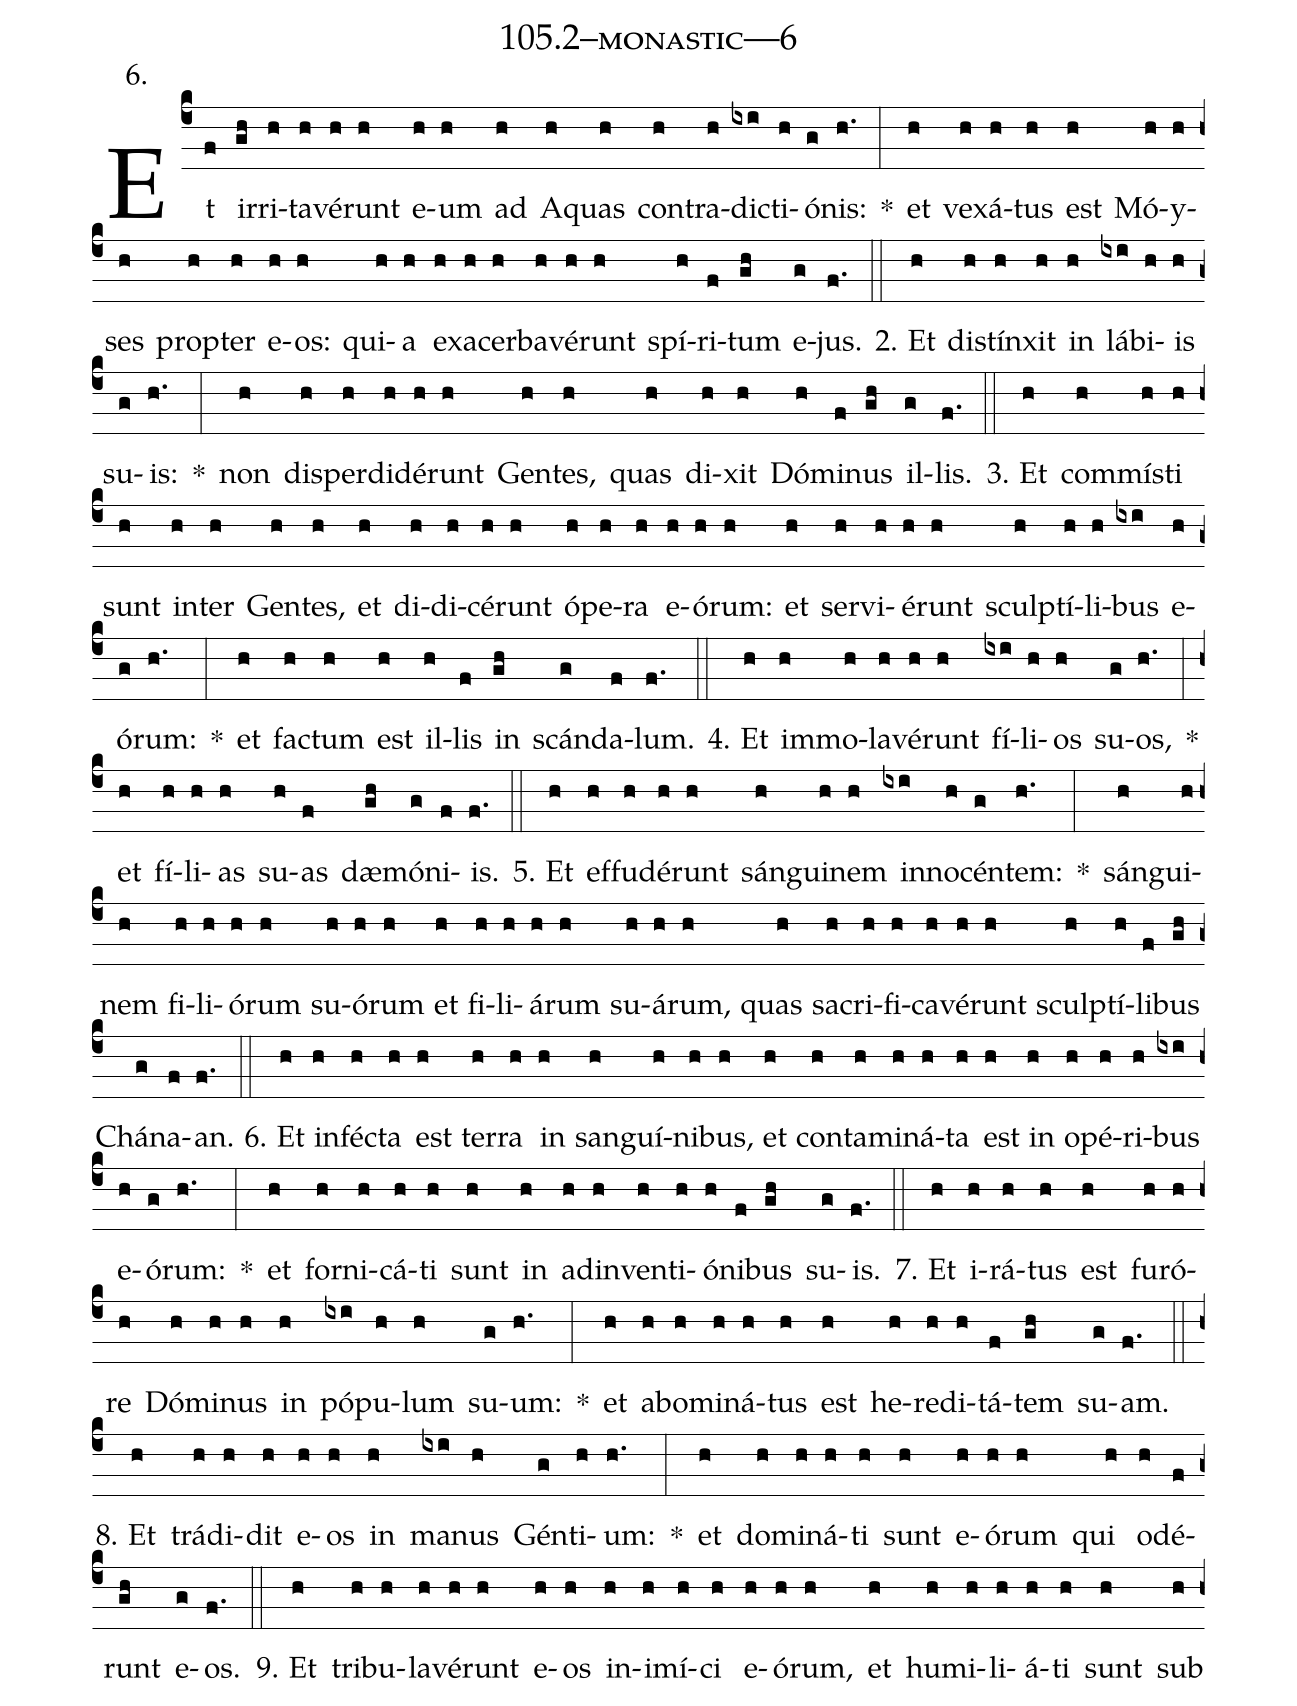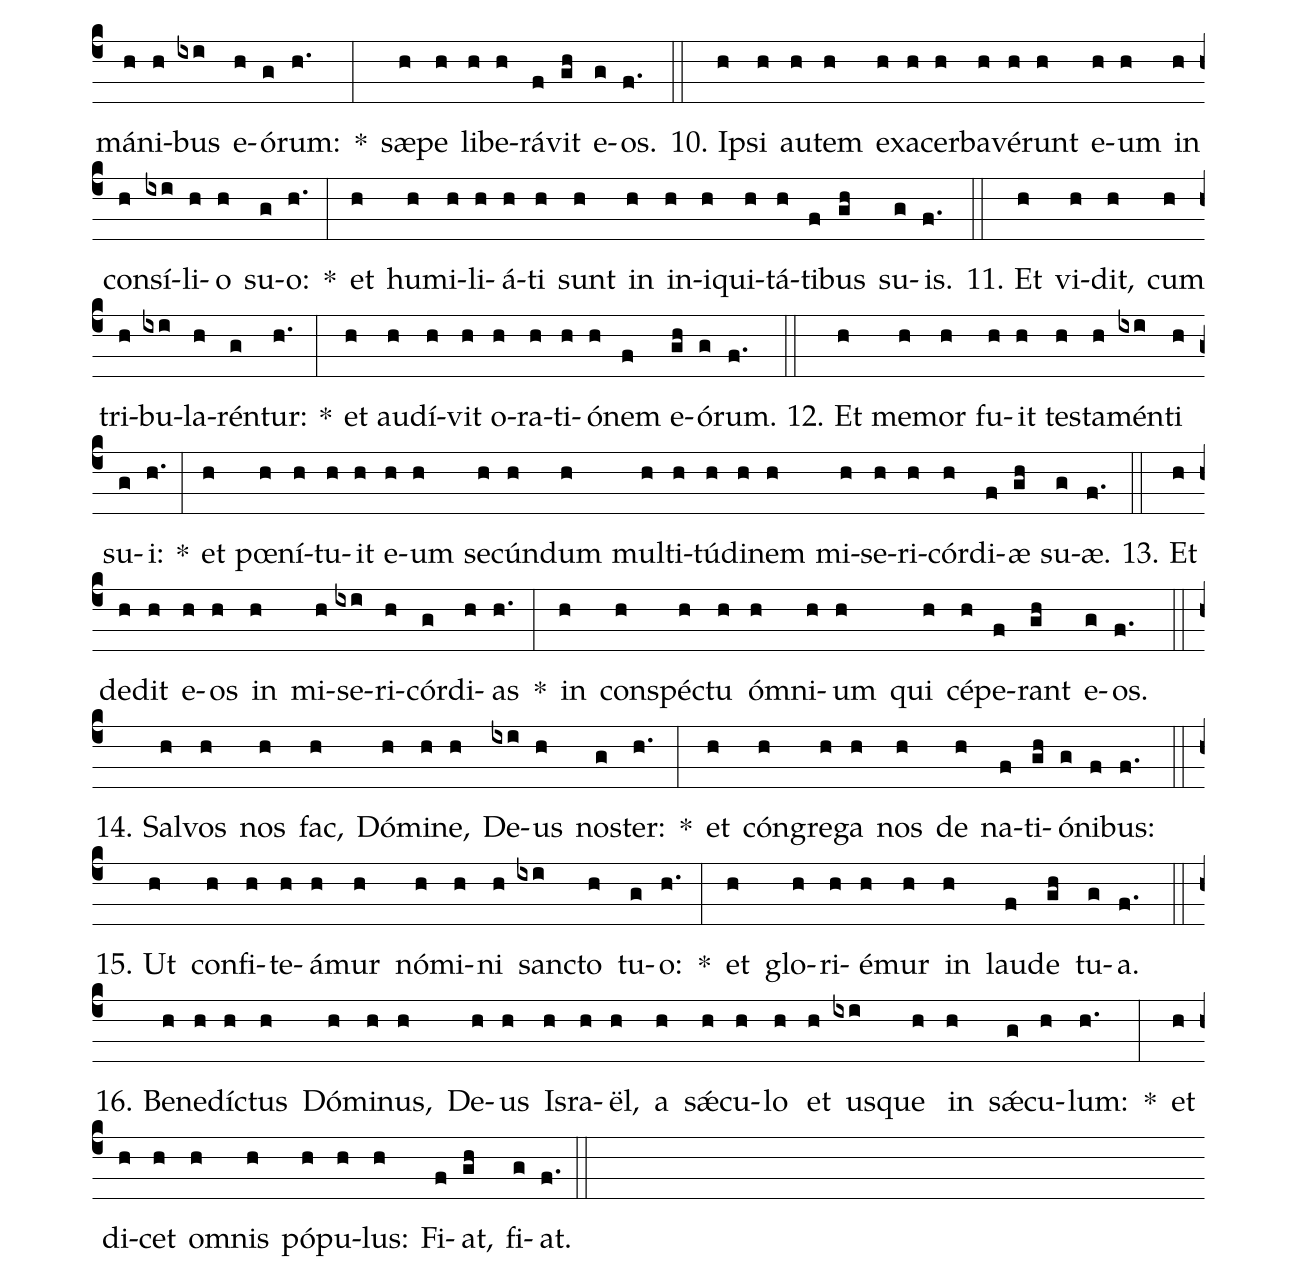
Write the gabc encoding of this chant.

name: 105.2--monastic---6;
annotation: 6.;
%%
(c4)Et(f) ir(gh)ri(h)ta(h)vé(h)runt(h) e(h)um(h) ad(h) A(h)quas(h) con(h)tra(h)dic(ixi)ti(h)ó(g)nis:(h.) *(:) et(h) ve(h)xá(h)tus(h) est(h) Mó(h)y(h)ses(h) prop(h)ter(h) e(h)os:(h) qui(h)a(h) ex(h)a(h)cer(h)ba(h)vé(h)runt(h) spí(h)ri(f)tum(gh) e(g)jus.(f.) (::)
2. Et(h) di(h)stín(h)xit(h) in(h) lá(ixi)bi(h)is(h) su(g)is:(h.) *(:) non(h) dis(h)per(h)di(h)dé(h)runt(h) Gen(h)tes,(h) quas(h) di(h)xit(h) Dó(h)mi(f)nus(gh) il(g)lis.(f.) (::)
3. Et(h) com(h)mís(h)ti(h) sunt(h) in(h)ter(h) Gen(h)tes,(h) et(h) di(h)di(h)cé(h)runt(h) ó(h)pe(h)ra(h) e(h)ó(h)rum:(h) et(h) ser(h)vi(h)é(h)runt(h) sculp(h)tí(h)li(h)bus(ixi) e(h)ó(g)rum:(h.) *(:) et(h) fac(h)tum(h) est(h) il(h)lis(f) in(gh) scán(g)da(f)lum.(f.) (::)
4. Et(h) im(h)mo(h)la(h)vé(h)runt(h) fí(ixi)li(h)os(h) su(g)os,(h.) *(:) et(h) fí(h)li(h)as(h) su(h)as(f) dæ(gh)mó(g)ni(f)is.(f.) (::)
5. Et(h) ef(h)fu(h)dé(h)runt(h) sán(h)gui(h)nem(h) in(ixi)no(h)cén(g)tem:(h.) *(:) sán(h)gui(h)nem(h) fi(h)li(h)ó(h)rum(h) su(h)ó(h)rum(h) et(h) fi(h)li(h)á(h)rum(h) su(h)á(h)rum,(h) quas(h) sa(h)cri(h)fi(h)ca(h)vé(h)runt(h) sculp(h)tí(h)li(f)bus(gh) Chá(g)na(f)an.(f.) (::)
6. Et(h) in(h)féc(h)ta(h) est(h) ter(h)ra(h) in(h) san(h)guí(h)ni(h)bus,(h) et(h) con(h)ta(h)mi(h)ná(h)ta(h) est(h) in(h) o(h)pé(h)ri(h)bus(ixi) e(h)ó(g)rum:(h.) *(:) et(h) for(h)ni(h)cá(h)ti(h) sunt(h) in(h) ad(h)in(h)ven(h)ti(h)ó(h)ni(f)bus(gh) su(g)is.(f.) (::)
7. Et(h) i(h)rá(h)tus(h) est(h) fu(h)ró(h)re(h) Dó(h)mi(h)nus(h) in(h) pó(ixi)pu(h)lum(h) su(g)um:(h.) *(:) et(h) ab(h)o(h)mi(h)ná(h)tus(h) est(h) he(h)re(h)di(h)tá(f)tem(gh) su(g)am.(f.) (::)
8. Et(h) trá(h)di(h)dit(h) e(h)os(h) in(h) ma(ixi)nus(h) Gén(g)ti(h)um:(h.) *(:) et(h) do(h)mi(h)ná(h)ti(h) sunt(h) e(h)ó(h)rum(h) qui(h) o(h)dé(f)runt(gh) e(g)os.(f.) (::)
9. Et(h) tri(h)bu(h)la(h)vé(h)runt(h) e(h)os(h) in(h)i(h)mí(h)ci(h) e(h)ó(h)rum,(h) et(h) hu(h)mi(h)li(h)á(h)ti(h) sunt(h) sub(h) má(h)ni(h)bus(ixi) e(h)ó(g)rum:(h.) *(:) sæ(h)pe(h) li(h)be(h)rá(f)vit(gh) e(g)os.(f.) (::)
10. Ip(h)si(h) au(h)tem(h) ex(h)a(h)cer(h)ba(h)vé(h)runt(h) e(h)um(h) in(h) con(h)sí(ixi)li(h)o(h) su(g)o:(h.) *(:) et(h) hu(h)mi(h)li(h)á(h)ti(h) sunt(h) in(h) in(h)i(h)qui(h)tá(h)ti(f)bus(gh) su(g)is.(f.) (::)
11. Et(h) vi(h)dit,(h) cum(h) tri(h)bu(ixi)la(h)rén(g)tur:(h.) *(:) et(h) au(h)dí(h)vit(h) o(h)ra(h)ti(h)ó(h)nem(f) e(gh)ó(g)rum.(f.) (::)
12. Et(h) me(h)mor(h) fu(h)it(h) tes(h)ta(h)mén(ixi)ti(h) su(g)i:(h.) *(:) et(h) pœ(h)ní(h)tu(h)it(h) e(h)um(h) se(h)cún(h)dum(h) mul(h)ti(h)tú(h)di(h)nem(h) mi(h)se(h)ri(h)cór(h)di(f)æ(gh) su(g)æ.(f.) (::)
13. Et(h) de(h)dit(h) e(h)os(h) in(h) mi(h)se(ixi)ri(h)cór(g)di(h)as(h.) *(:) in(h) con(h)spéc(h)tu(h) óm(h)ni(h)um(h) qui(h) cé(h)pe(f)rant(gh) e(g)os.(f.) (::)
14. Sal(h)vos(h) nos(h) fac,(h) Dó(h)mi(h)ne,(h) De(ixi)us(h) nos(g)ter:(h.) *(:) et(h) cón(h)gre(h)ga(h) nos(h) de(h) na(f)ti(gh)ó(g)ni(f)bus:(f.) (::)
15. Ut(h) con(h)fi(h)te(h)á(h)mur(h) nó(h)mi(h)ni(h) sanc(ixi)to(h) tu(g)o:(h.) *(:) et(h) glo(h)ri(h)é(h)mur(h) in(h) lau(f)de(gh) tu(g)a.(f.) (::)
16. Be(h)ne(h)díc(h)tus(h) Dó(h)mi(h)nus,(h) De(h)us(h) Is(h)ra(h)ël,(h) a(h) sǽ(h)cu(h)lo(h) et(h) us(ixi)que(h) in(h) sǽ(g)cu(h)lum:(h.) *(:) et(h) di(h)cet(h) om(h)nis(h) pó(h)pu(h)lus:(h) Fi(f)at,(gh) fi(g)at.(f.) (::)
